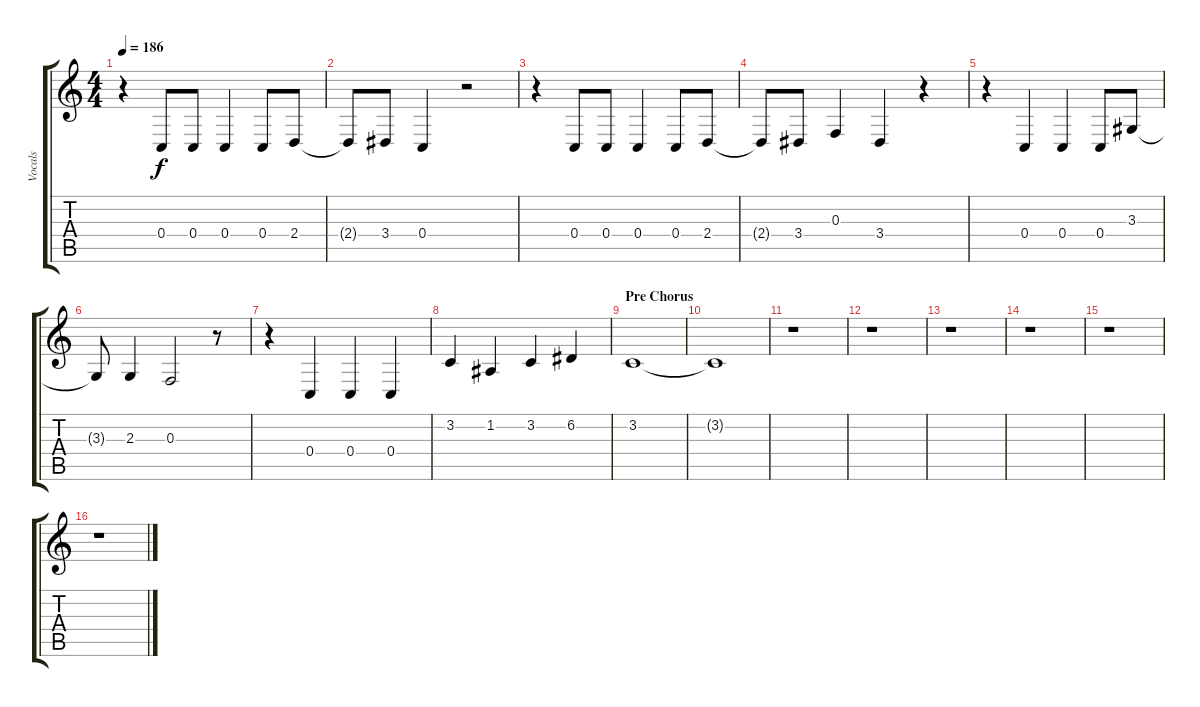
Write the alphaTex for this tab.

\track ("Vocals" "Vocals") {instrument tenorsax}
\staff {score tabs}
\tuning (D4 A3 F3 C3 G2 D2) {hide}
\ts (4 4)
\tempo 186
\clef g2
\ks c
r.4{dy f} 0.4.8 0.4.8 0.4.4 0.4.8 2.4.8 |
2.4{t}.8 3.4.8 0.4.4 r.2 |
r.4 0.4.8 0.4.8 0.4.4 0.4.8 2.4.8 |
2.4{t}.8 3.4.8 0.3.4 3.4.4 r.4 |
r.4 0.4.4 0.4.4 0.4.8 3.3.8 |
3.3{t}.8 2.3.4 0.3.2 r.8 |
r.4 0.4.4 0.4.4 0.4.4 |
3.2.4 1.2.4 3.2.4 6.2.4 |
\section ("" "Pre Chorus")
3.2.1{volume 0} |
3.2{t}.1 |
r.1{volume 16} |
r.1 |
r.1 |
r.1 |
r.1 |
r.1
